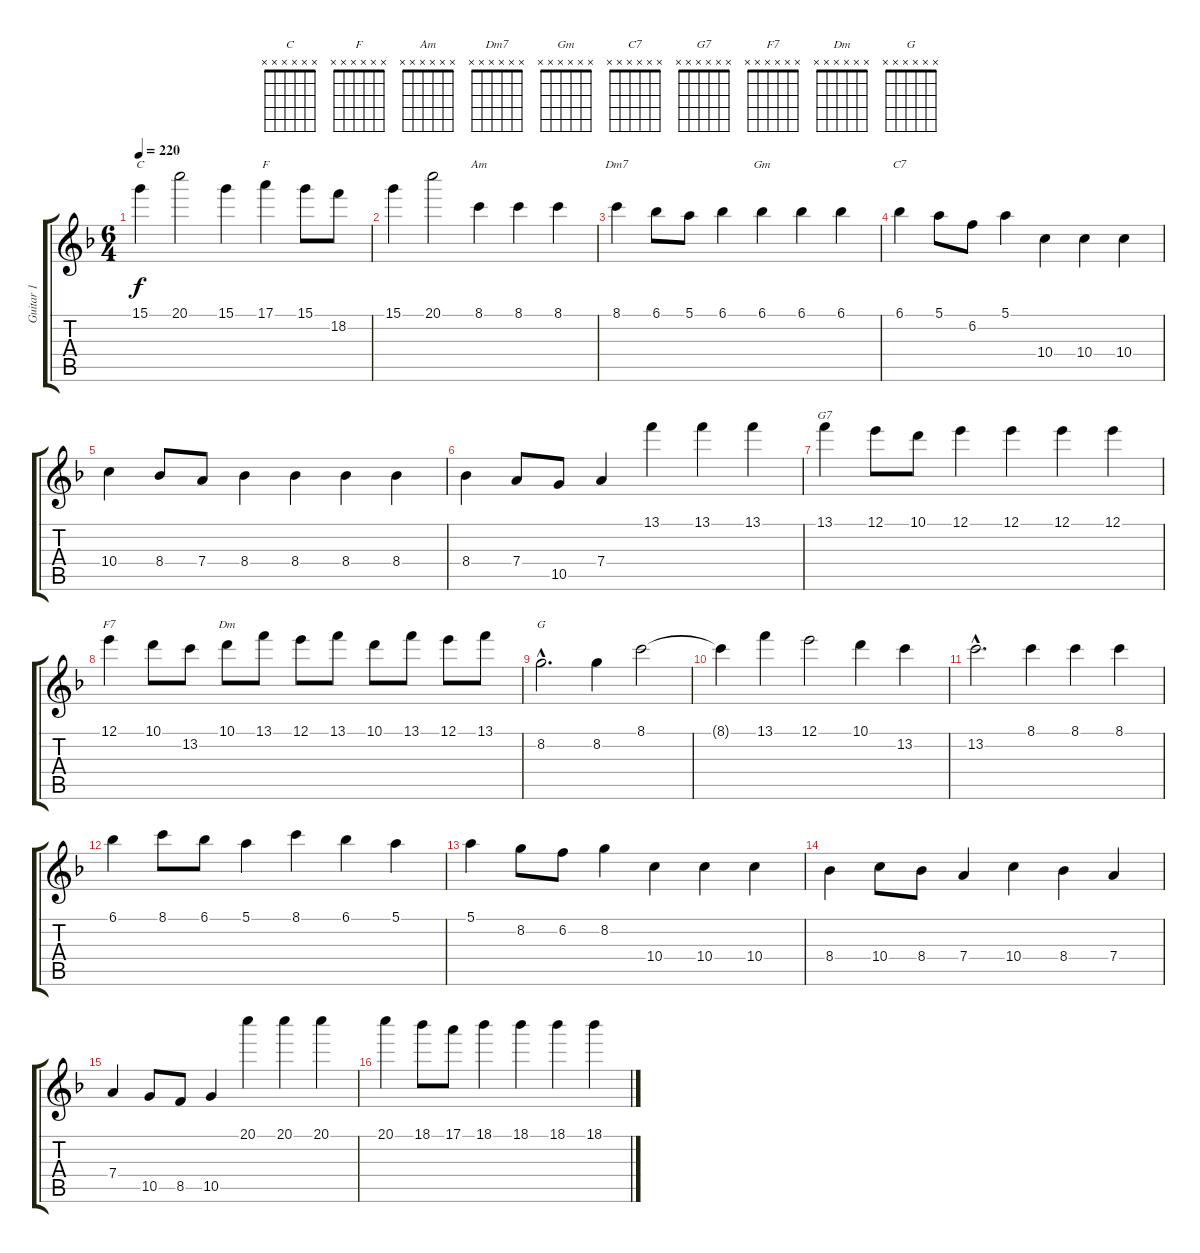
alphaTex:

\track ("Guitar 1" "Guitar 1") {instrument overdrivenguitar}
\staff {score tabs}
\tuning (E4 B3 G3 D3 A2 E2) {hide}
\chord ("C" x x x x x x)
\chord ("F" x x x x x x)
\chord ("Am" x x x x x x)
\chord ("Dm7" x x x x x x)
\chord ("Gm" x x x x x x)
\chord ("C7" x x x x x x)
\chord ("G7" x x x x x x)
\chord ("F7" x x x x x x)
\chord ("Dm" x x x x x x)
\chord ("G" x x x x x x)
\ts (6 4)
\tempo 220
\clef g2
\ks f
15.1.4{ch "C" dy f} 20.1.2 15.1.4 17.1.4{ch "F"} 15.1.8 18.2.8 |
15.1.4 20.1.2 8.1.4{ch "Am"} 8.1.4 8.1.4 |
8.1.4{ch "Dm7"} 6.1.8 5.1.8 6.1.4 6.1.4{ch "Gm"} 6.1.4 6.1.4 |
6.1.4{ch "C7"} 5.1.8 6.2.8 5.1.4 10.4.4 10.4.4 10.4.4 |
10.4.4 8.4.8 7.4.8 8.4.4 8.4.4 8.4.4 8.4.4 |
8.4.4 7.4.8 10.5.8 7.4.4 13.1.4 13.1.4 13.1.4 |
13.1.4{ch "G7"} 12.1.8 10.1.8 12.1.4 12.1.4 12.1.4 12.1.4 |
12.1.4{ch "F7"} 10.1.8 13.2.8 10.1.8{ch "Dm"} 13.1.8 12.1.8 13.1.8 10.1.8 13.1.8 12.1.8 13.1.8 |
8.2{hac}.2{d ch "G"} 8.2.4 8.1.2 |
8.1{t}.4 13.1.4 12.1.2 10.1.4 13.2.4 |
13.2{hac}.2{d} 8.1.4 8.1.4 8.1.4 |
6.1.4 8.1.8 6.1.8 5.1.4 8.1.4 6.1.4 5.1.4 |
5.1.4 8.2.8 6.2.8 8.2.4 10.4.4 10.4.4 10.4.4 |
8.4.4 10.4.8 8.4.8 7.4.4 10.4.4 8.4.4 7.4.4 |
7.4.4 10.5.8 8.5.8 10.5.4 20.1.4 20.1.4 20.1.4 |
20.1.4 18.1.8 17.1.8 18.1.4 18.1.4 18.1.4 18.1.4
